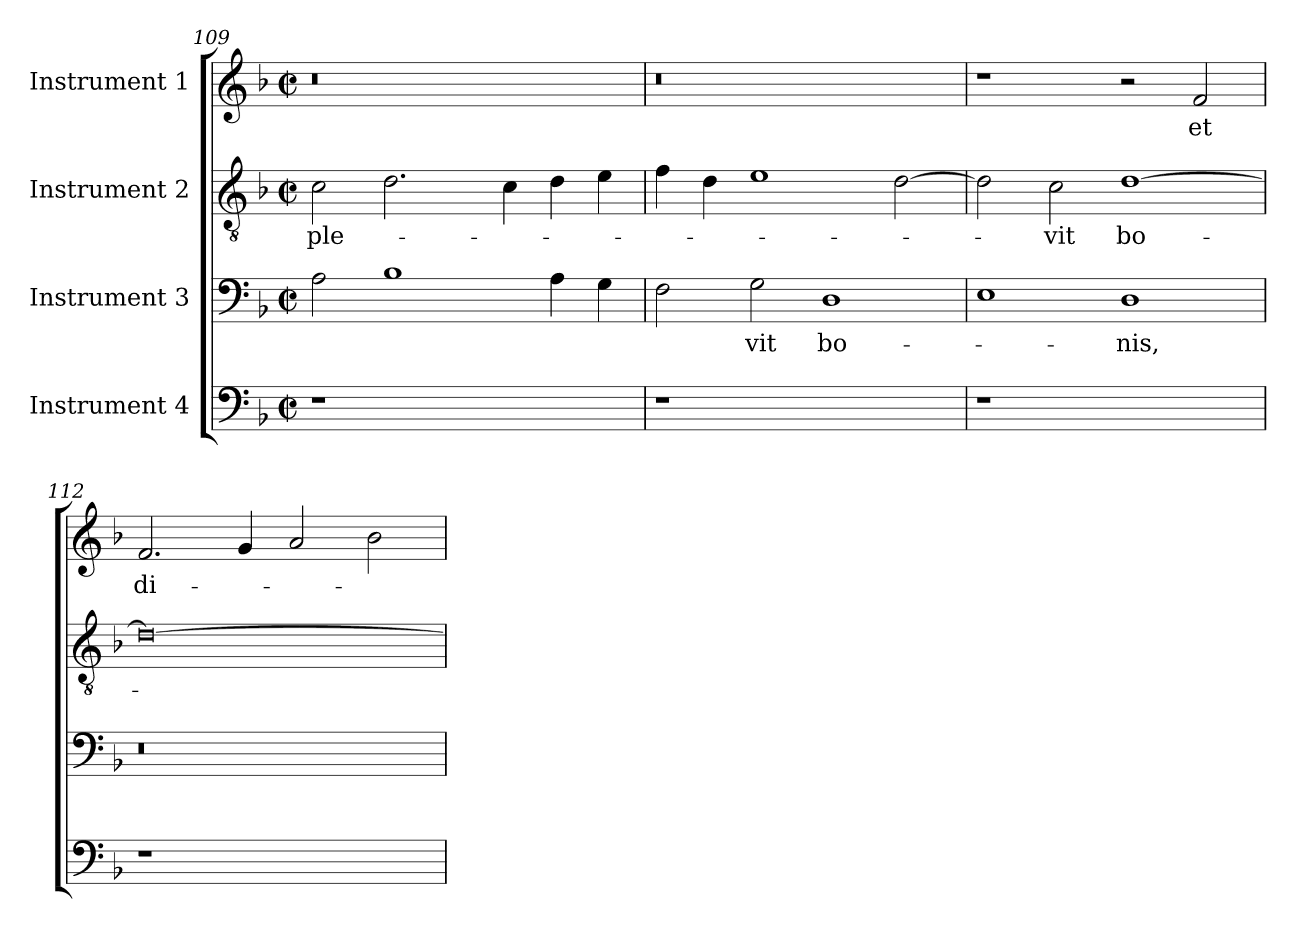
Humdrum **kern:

**kern	**kern	**text	**kern	**text	**kern	**text
*part4	*part3	*part3	*part2	*part2	*part1	*part1
*staff4	*staff3	*staff3	*staff2	*staff2	*staff1	*staff1
*I"Instrument 4	*I"Instrument 3	*	*I"Instrument 2	*	*I"Instrument 1	*
!!LO:LB:g=z
*clefF4	*clefF4	*	*clefGv2	*	*clefG2	*
*k[b-]	*k[b-]	*	*k[b-]	*	*k[b-]	*
*F:	*F:	*	*F:	*	*F:	*
*M2/2	*M2/2	*	*M2/2	*	*M2/2	*
*met(c|)	*met(c|)	*	*met(c|)	*	*met(c|)	*
=109	=109	=109	=109	=109	=109	=109
!	!	!	!	!LO:LY:b	!	!
1r	2A\	.	2c\	ple-	0r	.
.	1B-	.	2.d\	.	.	.
1ryy	.	.	.	.	.	.
.	.	.	4c\	.	.	.
.	4A\	.	4d\	.	.	.
.	4G\	.	4e\	.	.	.
=110	=110	=110	=110	=110	=110	=110
1r	2F\	.	4f\	.	0r	.
.	.	.	4d\	.	.	.
!	!	!LO:LY:b:cj	!	!	!	!
.	2G\	-vit	1e	.	.	.
!	!	!LO:LY:b:cj	!	!	!	!
1ryy	1D	bo-	.	.	.	.
.	.	.	[>2d\	.	.	.
=111	=111	=111	=111	=111	=111	=111
1r	1E	.	2d\]	.	1r	.
!	!	!	!	!LO:LY:b:cj	!	!
.	.	.	2c\	-vit	.	.
!	!	!LO:LY:b:cj	!	!LO:LY:b:cj	!	!
1ryy	1D	-nis,	[>1d	bo-	2r	.
!	!	!	!	!	!	!LO:LY:b:cj
.	.	.	.	.	2f/	et
=112	=112	=112	=112	=112	=112	=112
!	!	!	!	!	!	!LO:LY:b:cj
1r	0r	.	0d_>	.	2.f/	di-
.	.	.	.	.	4g/	.
1ryy	.	.	.	.	2a/	.
.	.	.	.	.	2b-\	.
=	=	=	=	=	=	=
*-	*-	*-	*-	*-	*-	*-
